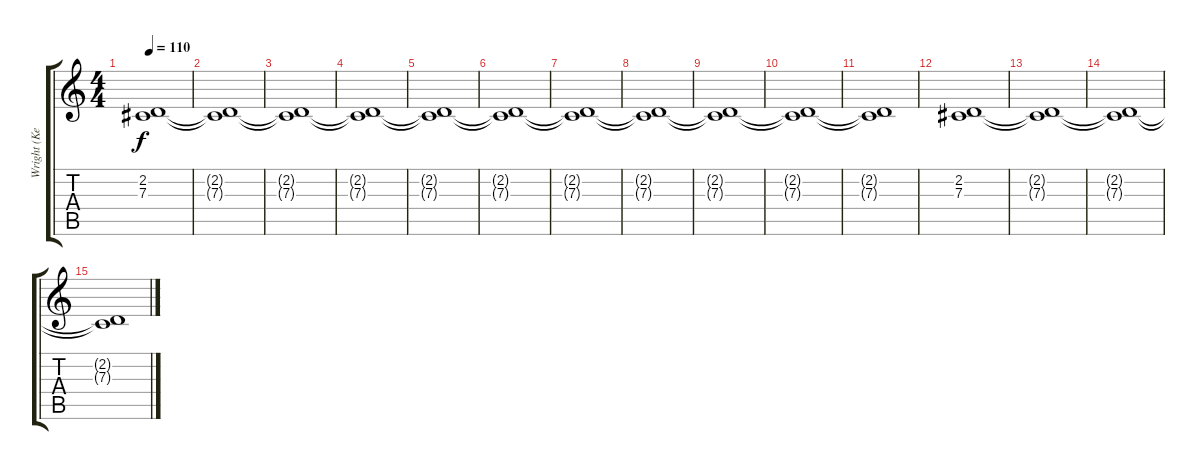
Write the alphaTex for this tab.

\track ("Wright (Keyboard)" "Wright (Ke") {instrument lead3calliope}
\staff {score tabs}
\tuning (E4 B3 G3 D3 A2 E2) {hide}
\ts (4 4)
\tempo 110
\clef g2
\ks c
(2.2 7.3).1{dy f} |
(2.2{t} 7.3{t}).1 |
(2.2{t} 7.3{t}).1 |
(2.2{t} 7.3{t}).1 |
(2.2{t} 7.3{t}).1 |
(2.2{t} 7.3{t}).1 |
(2.2{t} 7.3{t}).1 |
(2.2{t} 7.3{t}).1 |
(2.2{t} 7.3{t}).1 |
(2.2{t} 7.3{t}).1 |
(2.2{t} 7.3{t}).1 |
(2.2 7.3).1{volume 0} |
(2.2{t} 7.3{t}).1 |
(2.2{t} 7.3{t}).1 |
(2.2{t} 7.3{t}).1
